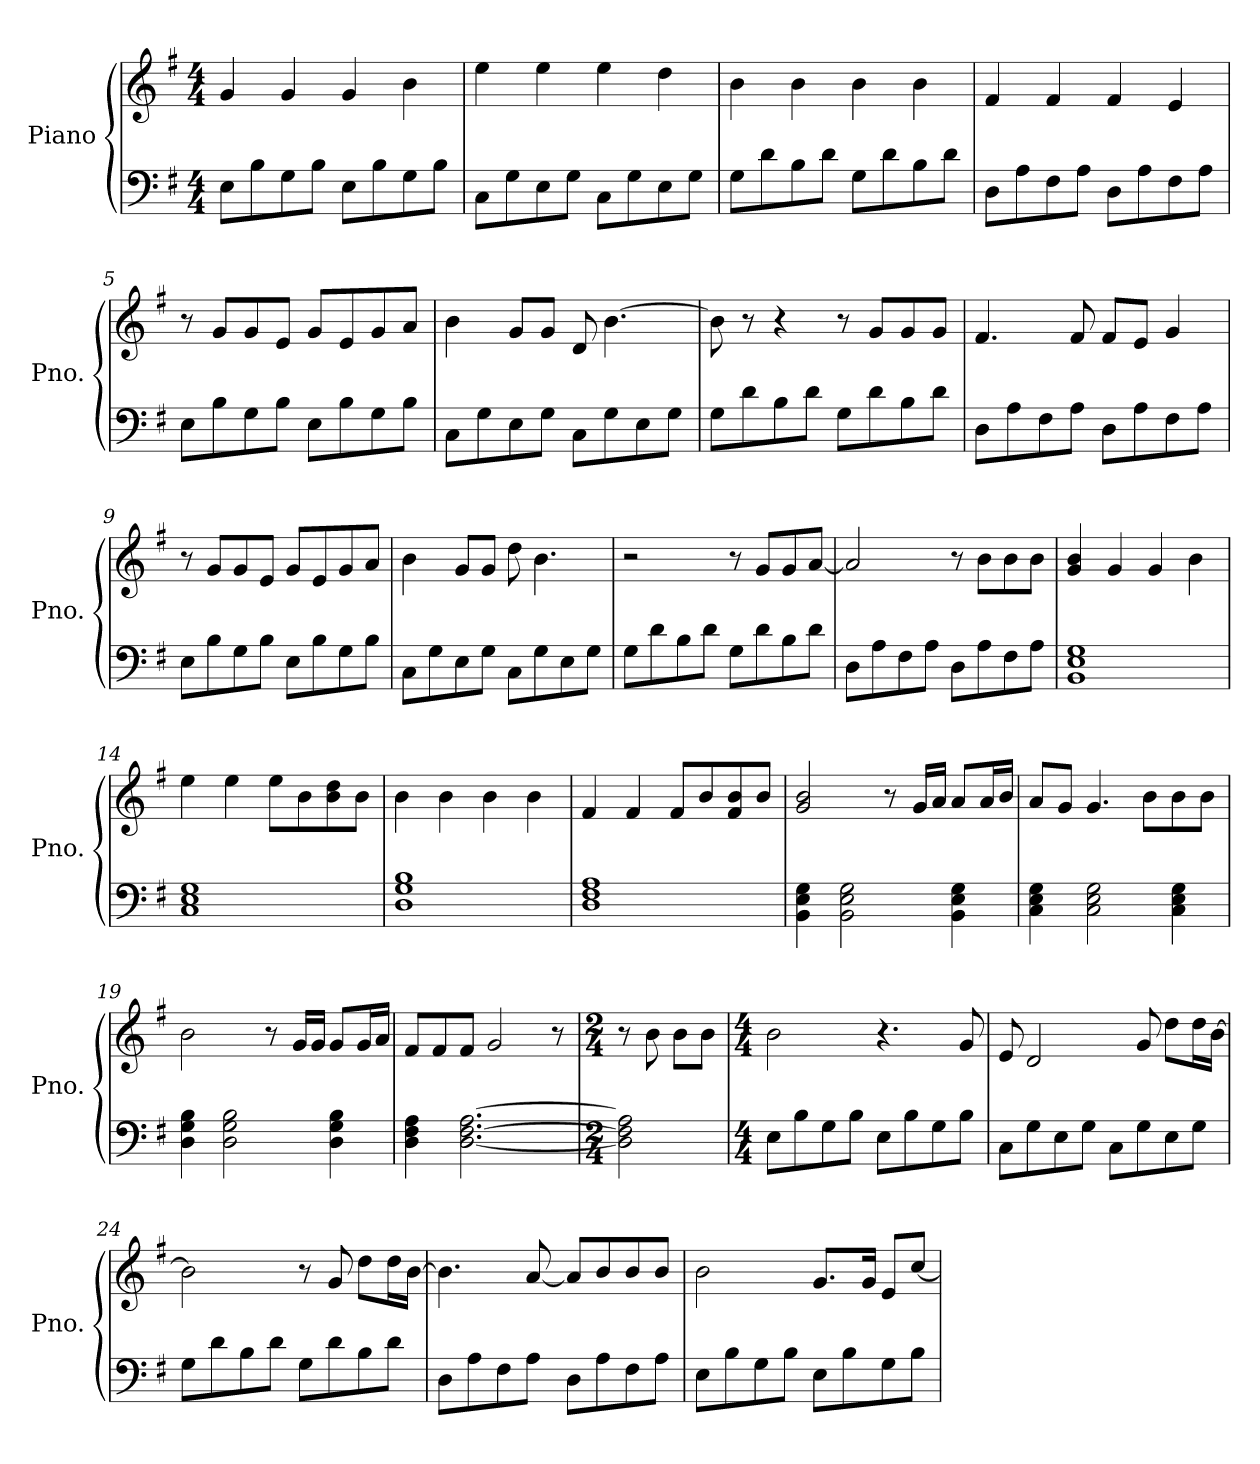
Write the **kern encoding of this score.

**kern	**kern
*part1	*part1
*staff2	*staff1
*I"Piano	*
*I'Pno.	*
*clefF4	*clefG2
*k[f#]	*k[f#]
*M4/4	*M4/4
*MM90	*MM90
=1	=1
8E\L	4g/
8B\	.
8G\	4g/
8B\J	.
8E\L	4g/
8B\	.
8G\	4b\
8B\J	.
=2	=2
8C\L	4ee\
8G\	.
8E\	4ee\
8G\J	.
8C\L	4ee\
8G\	.
8E\	4dd\
8G\J	.
=3	=3
8G\L	4b\
8d\	.
8B\	4b\
8d\J	.
8G\L	4b\
8d\	.
8B\	4b\
8d\J	.
=4	=4
8D\L	4f#/
8A\	.
8F#\	4f#/
8A\J	.
8D\L	4f#/
8A\	.
8F#\	4e/
8A\J	.
!!LO:LB:g=z
=5	=5
8E\L	8r
8B\	8g/L
8G\	8g/
8B\J	8e/J
8E\L	8g/L
8B\	8e/
8G\	8g/
8B\J	8a/J
=6	=6
8C\L	4b\
8G\	.
8E\	8g/L
8G\J	8g/J
8C\L	8d/
8G\	[4.b\
8E\	.
8G\J	.
=7	=7
8G\L	8b\]
8d\	8r
8B\	4r
8d\J	.
8G\L	8r
8d\	8g/L
8B\	8g/
8d\J	8g/J
=8	=8
8D\L	4.f#/
8A\	.
8F#\	.
8A\J	8f#/
8D\L	8f#/L
8A\	8e/J
8F#\	4g/
8A\J	.
=9	=9
8E\L	8r
8B\	8g/L
8G\	8g/
8B\J	8e/J
8E\L	8g/L
8B\	8e/
8G\	8g/
8B\J	8a/J
!!LO:LB:g=z
=10	=10
8C\L	4b\
8G\	.
8E\	8g/L
8G\J	8g/J
8C\L	8dd\
8G\	4.b\
8E\	.
8G\J	.
=11	=11
8G\L	2r
8d\	.
8B\	.
8d\J	.
8G\L	8r
8d\	8g/L
8B\	8g/
8d\J	[8a/J
=12	=12
8D\L	2a/]
8A\	.
8F#\	.
8A\J	.
8D\L	8r
8A\	8b\L
8F#\	8b\
8A\J	8b\J
=13	=13
1BB 1E 1G	4g/ 4b/
.	4g/
.	4g/
.	4b\
=14	=14
1C 1E 1G	4ee\
.	4ee\
.	8ee\L
.	8b\
.	8b\ 8dd\
.	8b\J
!!LO:LB:g=z
=15	=15
1D 1G 1B	4b\
.	4b\
.	4b\
.	4b\
=16	=16
1D 1F# 1A	4f#/
.	4f#/
.	8f#/L
.	8b/
.	8f#/ 8b/
.	8b/J
=17	=17
4BB\ 4E\ 4G\yy 4G\	2g/ 2b/
2BB\ 2E\ 2G\	.
.	8r
.	16g/LL
.	16a/JJ
4BB\ 4E\ 4G\	8a/L
.	16a/L
.	16b/JJ
=18	=18
4C\ 4E\ 4G\	8a/L
.	8g/J
2C\ 2E\ 2G\	4.g/
.	8b\L
4C\ 4E\ 4G\	8b\
.	8b\J
=19	=19
4D\ 4G\ 4B\	2b\
2D\ 2G\ 2B\	.
.	8r
.	16g/LL
.	16g/JJ
4D\ 4G\ 4B\	8g/L
.	16g/L
.	16a/JJ
!!LO:LB:g=z
=20	=20
4D\ 4F#\ 4A\	8f#/L
.	8f#/
[2.D\ [2.F#\ [2.A\	8f#/J
.	2g/
.	8r
=21	=21
*M2/4	*M2/4
2D\] 2F#\] 2A\]	8r
.	8b\
.	8b\L
.	8b\J
=22	=22
*M4/4	*M4/4
8E\L	2b\
8B\	.
8G\	.
8B\J	.
8E\L	4.r
8B\	.
8G\	.
8B\J	8g/
=23	=23
8C\L	8e/
8G\	2d/
8E\	.
8G\J	.
8C\L	.
8G\	8g/
8E\	8dd\L
8G\J	16dd\L
.	[16b\JJ
=24	=24
8G\L	2b\]
8d\	.
8B\	.
8d\J	.
8G\L	8r
8d\	8g/
8B\	8dd\L
8d\J	16dd\L
.	[16b\JJ
!!LO:LB:g=z
=25	=25
8D\L	4.b\]
8A\	.
8F#\	.
8A\J	[8a/
8D\L	8a/L]
8A\	8b/
8F#\	8b/
8A\J	8b/J
=26	=26
8E\L	2b\
8B\	.
8G\	.
8B\J	.
8E\L	8.g/L
8B\	.
.	16g/Jk
8G\	8e/L
8B\J	[8cc/J
=	=
*-	*-
